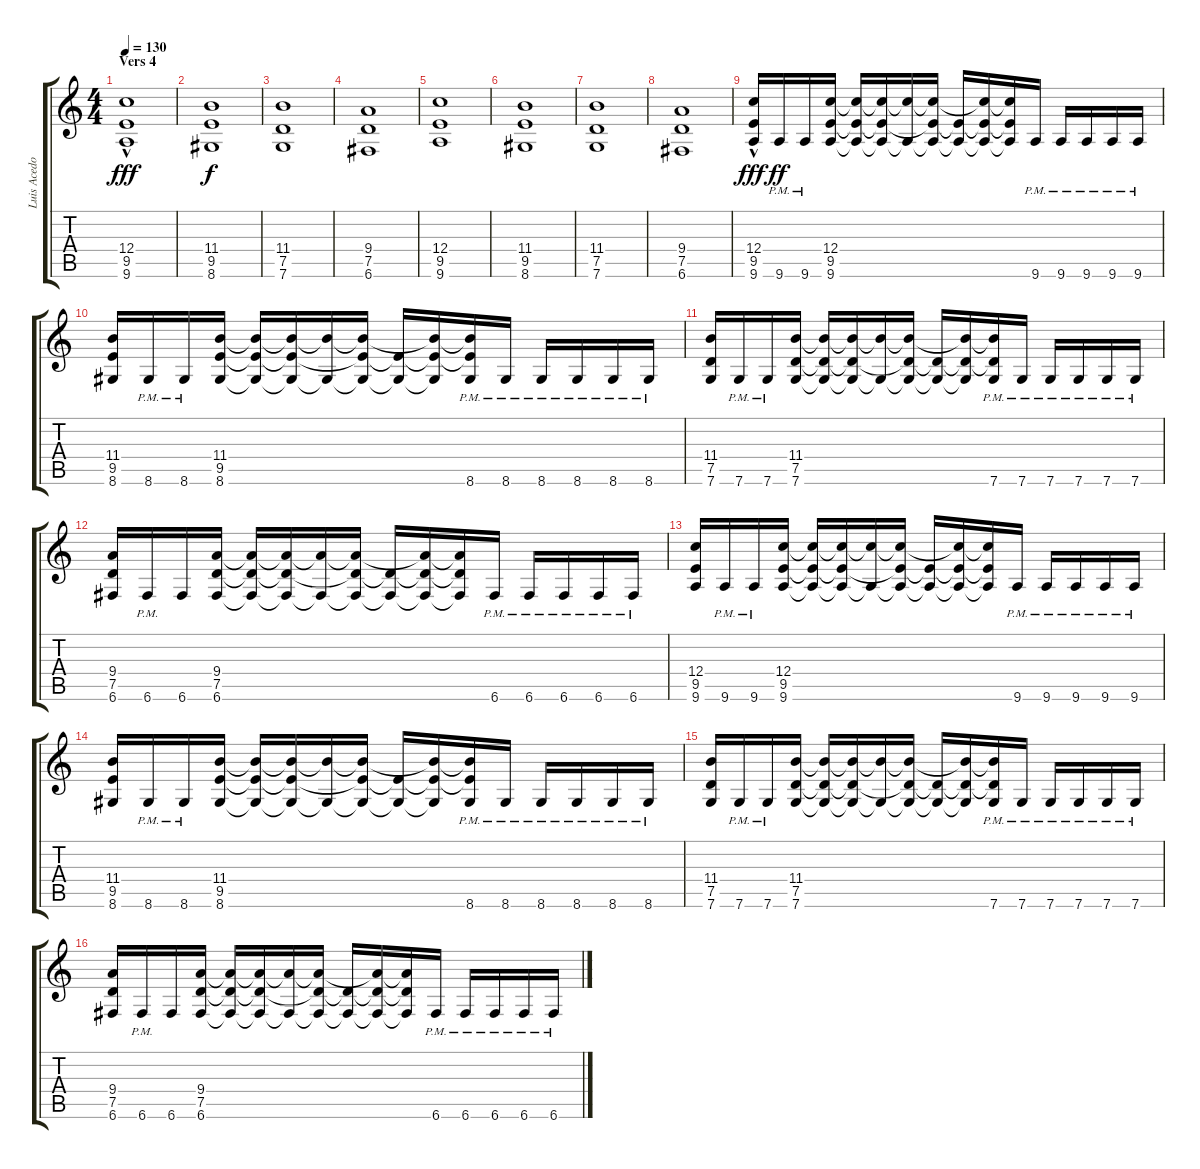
\track ("Luis Acedo" "Luis Acedo") {instrument overdrivenguitar}
\staff {score tabs}
\tuning (D4 A3 F3 C3 G2 C2) {hide}
\ts (4 4)
\section ("" "Vers 4")
\tempo 130
\clef g2
\ks c
(12.4 9.5 9.6{hac}).1{dy fff} |
(11.4 9.5 8.6).1{dy f} |
(11.4 7.5 7.6).1 |
(9.4 7.5 6.6).1 |
(12.4 9.5 9.6).1 |
(11.4 9.5 8.6).1 |
(11.4 7.5 7.6).1 |
(9.4 7.5 6.6).1 |
(12.4 9.5 9.6{hac}).16{dy fff} 9.6{pm}.16{dy ff} 9.6{pm}.16 (12.4 9.5 9.6).16 (12.4{t} 9.5{t} 9.6{t}).16 (12.4{t} 9.5{t} 9.6{t}).16 (12.4{t} 9.6{t}).16 (12.4{t} 9.5{t} 9.6{t}).16 (9.5{t} 9.6{t}).16 (12.4{t} 9.5{t} 9.6{t}).16 (12.4{t} 9.5{t} 9.6{t}).16 9.6{pm}.16 9.6{pm}.16 9.6{pm}.16 9.6{pm}.16 9.6{pm}.16 |
(11.4 9.5 8.6).16 8.6{pm}.16 8.6{pm}.16 (11.4 9.5 8.6).16 (11.4{t} 9.5{t} 8.6{t}).16 (11.4{t} 9.5{t} 8.6{t}).16 (11.4{t} 8.6{t}).16 (11.4{t} 9.5{t} 8.6{t}).16 (9.5{t} 8.6{t}).16 (11.4{t} 9.5{t} 8.6{t}).16 (11.4{t} 9.5{t} 8.6{pm}).16 8.6{pm}.16 8.6{pm}.16 8.6{pm}.16 8.6{pm}.16 8.6{pm}.16 |
(11.4 7.5 7.6).16 7.6{pm}.16 7.6{pm}.16 (11.4 7.5 7.6).16 (11.4{t} 7.5{t} 7.6{t}).16 (11.4{t} 7.5{t} 7.6{t}).16 (11.4{t} 7.6{t}).16 (11.4{t} 7.5{t} 7.6{t}).16 (7.5{t} 7.6{t}).16 (11.4{t} 7.5{t} 7.6{t}).16 (11.4{t} 7.5{t} 7.6{pm}).16 7.6{pm}.16 7.6{pm}.16 7.6{pm}.16 7.6{pm}.16 7.6{pm}.16 |
(9.4 7.5 6.6).16 6.6{pm}.16 6.6.16 (9.4 7.5 6.6).16 (9.4{t} 7.5{t} 6.6{t}).16 (9.4{t} 7.5{t} 6.6{t}).16 (9.4{t} 6.6{t}).16 (9.4{t} 7.5{t} 6.6{t}).16 (7.5{t} 6.6{t}).16 (9.4{t} 7.5{t} 6.6{t}).16 (9.4{t} 7.5{t} 6.6{t}).16 6.6{pm}.16 6.6{pm}.16 6.6{pm}.16 6.6{pm}.16 6.6{pm}.16 |
(12.4 9.5 9.6).16 9.6{pm}.16 9.6{pm}.16 (12.4 9.5 9.6).16 (12.4{t} 9.5{t} 9.6{t}).16 (12.4{t} 9.5{t} 9.6{t}).16 (12.4{t} 9.6{t}).16 (12.4{t} 9.5{t} 9.6{t}).16 (9.5{t} 9.6{t}).16 (12.4{t} 9.5{t} 9.6{t}).16 (12.4{t} 9.5{t} 9.6{t}).16 9.6{pm}.16 9.6{pm}.16 9.6{pm}.16 9.6{pm}.16 9.6{pm}.16 |
(11.4 9.5 8.6).16 8.6{pm}.16 8.6{pm}.16 (11.4 9.5 8.6).16 (11.4{t} 9.5{t} 8.6{t}).16 (11.4{t} 9.5{t} 8.6{t}).16 (11.4{t} 8.6{t}).16 (11.4{t} 9.5{t} 8.6{t}).16 (9.5{t} 8.6{t}).16 (11.4{t} 9.5{t} 8.6{t}).16 (11.4{t} 9.5{t} 8.6{pm}).16 8.6{pm}.16 8.6{pm}.16 8.6{pm}.16 8.6{pm}.16 8.6{pm}.16 |
(11.4 7.5 7.6).16 7.6{pm}.16 7.6{pm}.16 (11.4 7.5 7.6).16 (11.4{t} 7.5{t} 7.6{t}).16 (11.4{t} 7.5{t} 7.6{t}).16 (11.4{t} 7.6{t}).16 (11.4{t} 7.5{t} 7.6{t}).16 (7.5{t} 7.6{t}).16 (11.4{t} 7.5{t} 7.6{t}).16 (11.4{t} 7.5{t} 7.6{pm}).16 7.6{pm}.16 7.6{pm}.16 7.6{pm}.16 7.6{pm}.16 7.6{pm}.16 |
(9.4 7.5 6.6).16 6.6{pm}.16 6.6.16 (9.4 7.5 6.6).16 (9.4{t} 7.5{t} 6.6{t}).16 (9.4{t} 7.5{t} 6.6{t}).16 (9.4{t} 6.6{t}).16 (9.4{t} 7.5{t} 6.6{t}).16 (7.5{t} 6.6{t}).16 (9.4{t} 7.5{t} 6.6{t}).16 (9.4{t} 7.5{t} 6.6{t}).16 6.6{pm}.16 6.6{pm}.16 6.6{pm}.16 6.6{pm}.16 6.6{pm}.16
